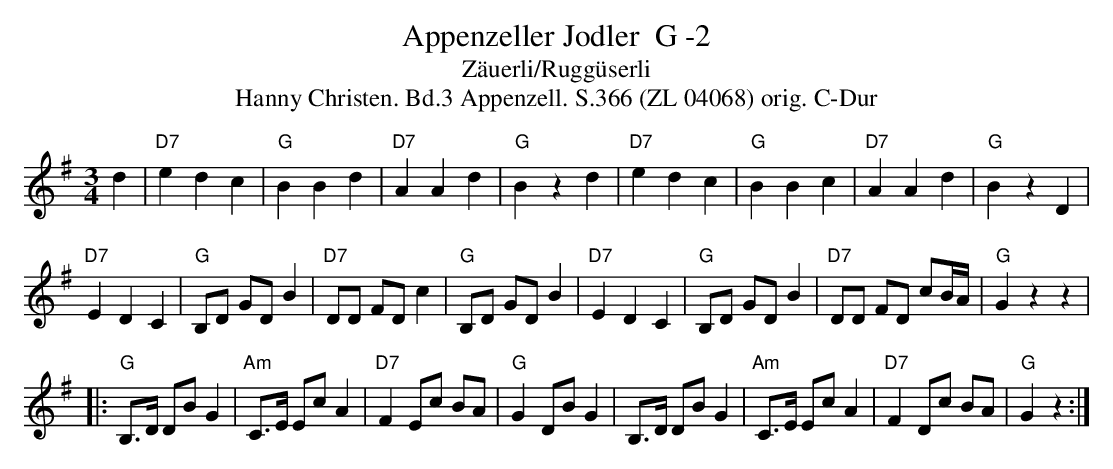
X:1
T:Appenzeller Jodler  G -2
T:Zäuerli/Ruggüserli
T:Hanny Christen. Bd.3 Appenzell. S.366 (ZL 04068) orig. C-Dur
M:3/4
L:1/4
K:Gmaj
d | "D7"e d c | "G"B B d | "D7"A A d | "G"B z d | "D7"e d c | "G"B B c | "D7"A A d | "G"B z D |
"D7"E D C | [L:1/8] "G"B,D GD B2 | "D7"DD FD c2 | "G"B,D GD B2 |"D7"E2 D2 C2 | "G"B,D GD B2 | "D7"DD FD cB/2A/2 | "G"G2 z2 z2 |
|: "G"B,>D DB G2 | "Am"C>E Ec A2 | "D7"F2 Ec BA | "G"G2 DB G2 | \
B,>D DB G2 | "Am"C>E Ec A2 | "D7"F2 Dc BA | "G"G2 z2 :|
